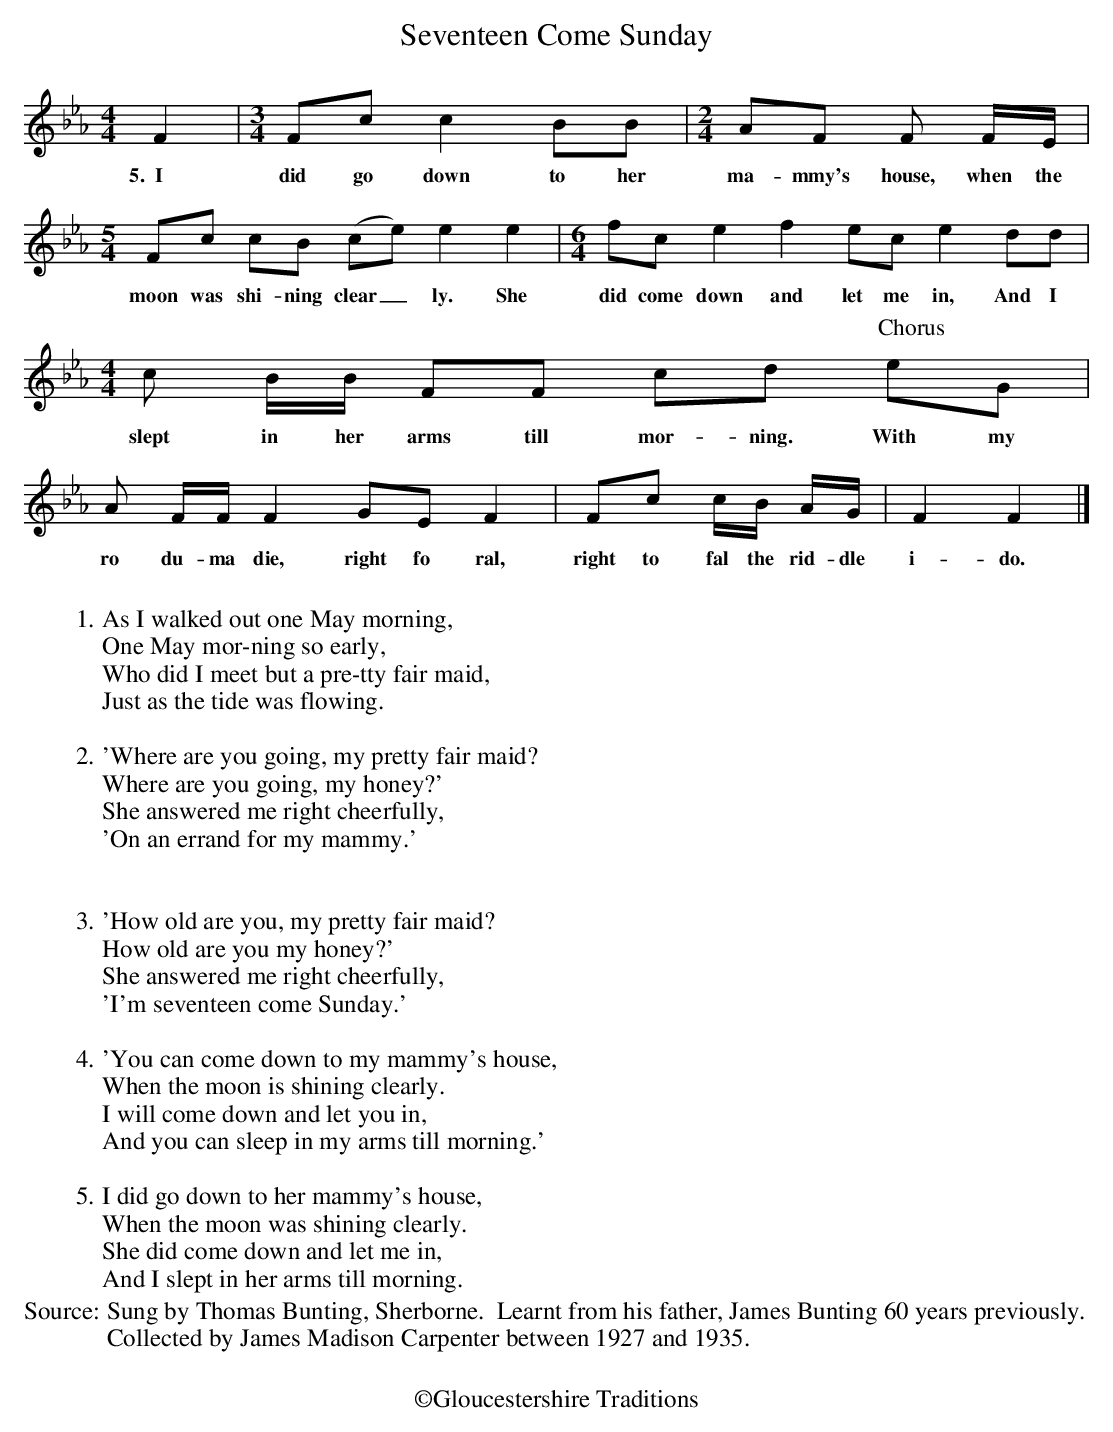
X:1
T: Seventeen Come Sunday
M: 4/4
L:  1/4
K:Fdor
F|[M:3/4]F/c/ c B/B/|[M:2/4]A/F/ F/ F//E//|
w:5.~~I did go down to her ma-mmy's house, when the moon was shi-ning clear_ly.  She did come down and let me in, And I slept in her arms till mor-ning. With my ro du-ma die, right fo ral, right to fal the rid-dle i-do.
[M:5/4]F/c/ c/B/ (c/e/) e e|[M:6/4]f/c/efe/c/e d/d/|
w:moon was shi-ning clear_ly.  She did come down and let me in, And I
[M:4/4]c/ /B//B// F/F/ c/d/ [P:Chorus]e/G/|A/ F//F//FG/E/F|F/c/ c//B// A//G//|FF|]
w:slept in her arms till mor-ning. With my ro du-ma die, right fo ral, right to fal the rid-dle i-do.
w:
W:
W:1. As I walked out one May morning,
W:One May mor-ning so early,
W:Who did I meet but a pre-tty fair maid,
W:Just as the tide was flowing.
W:
W:2. 'Where are you going, my pretty fair maid?
W:Where are you going, my honey?'
W:She answered me right cheerfully,
W:'On an errand for my mammy.'
W:
W:
W:3. 'How old are you, my pretty fair maid?
W:How old are you my honey?'
W:She answered me right cheerfully,
W:'I'm seventeen come Sunday.'
W:
W:4. 'You can come down to my mammy's house,
W:When the moon is shining clearly.
W:I will come down and let you in,
W:And you can sleep in my arms till morning.'
W:
W:5.  I did go down to her mammy's house,
W:When the moon was shining clearly.
W:She did come down and let me in,
W:And I slept in her arms till morning.
